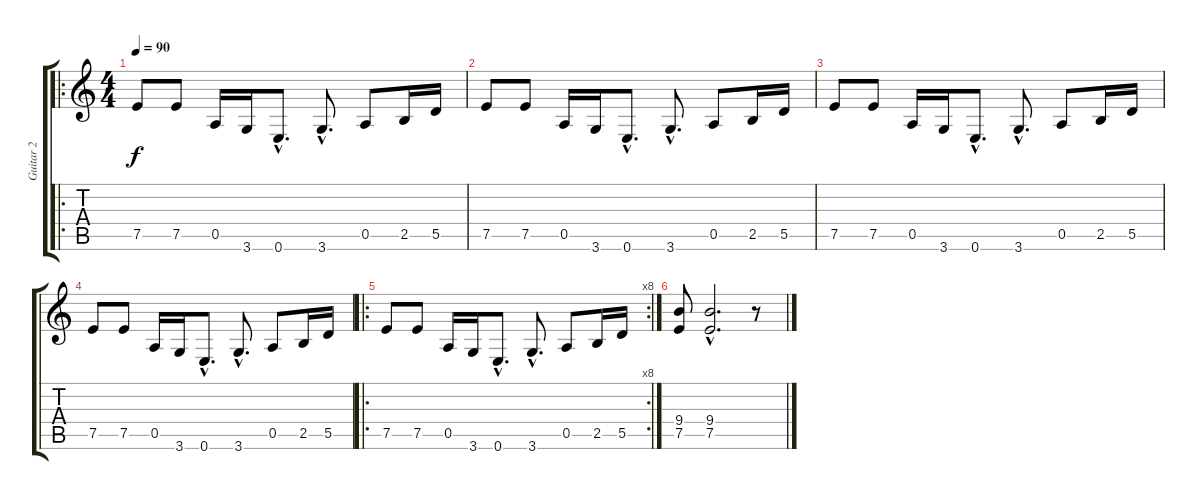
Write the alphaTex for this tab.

\track ("Guitar 2" "Guitar 2") {instrument distortionguitar}
\staff {score tabs}
\tuning (E4 B3 G3 D3 A2 E2) {hide}
\ro
\ts (4 4)
\tempo 90
\clef g2
\ks c
7.5.8{dy f} 7.5.8 0.5.16 3.6.16 0.6{hac}.8{d} 3.6{hac}.8{d} 0.5.8 2.5.16 5.5.16 |
7.5.8 7.5.8 0.5.16 3.6.16 0.6{hac}.8{d} 3.6{hac}.8{d} 0.5.8 2.5.16 5.5.16 |
7.5.8 7.5.8 0.5.16 3.6.16 0.6{hac}.8{d} 3.6{hac}.8{d} 0.5.8 2.5.16 5.5.16 |
7.5.8 7.5.8 0.5.16 3.6.16 0.6{hac}.8{d} 3.6{hac}.8{d} 0.5.8 2.5.16 5.5.16 |
\ro
\rc 8
7.5.8 7.5.8 0.5.16 3.6.16 0.6{hac}.8{d} 3.6{hac}.8{d} 0.5.8 2.5.16 5.5.16 |
(9.4 7.5).8 (9.4{hac} 7.5{hac}).2{d} r.8
